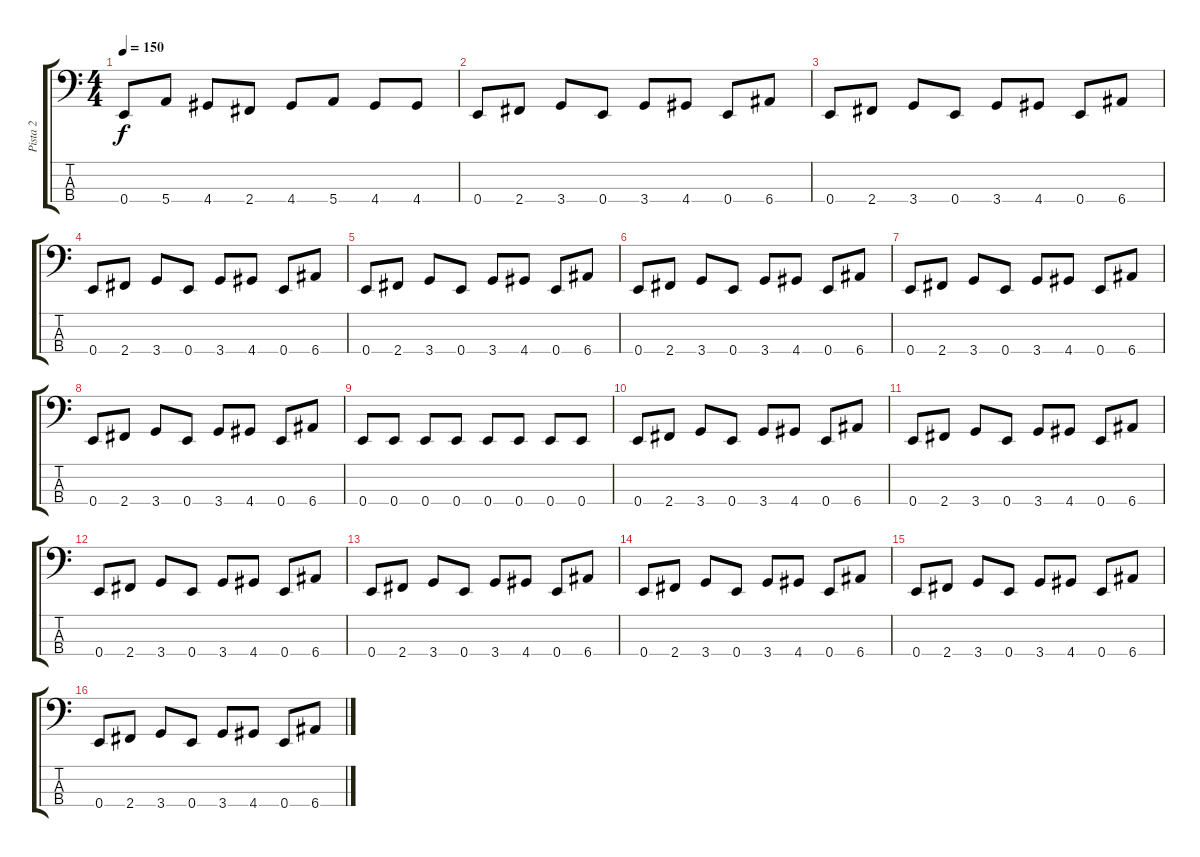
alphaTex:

\track ("Pista 2" "Pista 2") {instrument electricbassfinger}
\staff {score tabs}
\tuning (G2 D2 A1 E1) {hide}
\ts (4 4)
\tempo 150
\clef f4
\ks c
0.4.8{dy f} 5.4.8 4.4.8 2.4.8 4.4.8 5.4.8 4.4.8 4.4.8 |
0.4.8 2.4.8 3.4.8 0.4.8 3.4.8 4.4.8 0.4.8 6.4.8 |
0.4.8 2.4.8 3.4.8 0.4.8 3.4.8 4.4.8 0.4.8 6.4.8 |
0.4.8 2.4.8 3.4.8 0.4.8 3.4.8 4.4.8 0.4.8 6.4.8 |
0.4.8 2.4.8 3.4.8 0.4.8 3.4.8 4.4.8 0.4.8 6.4.8 |
0.4.8 2.4.8 3.4.8 0.4.8 3.4.8 4.4.8 0.4.8 6.4.8 |
0.4.8 2.4.8 3.4.8 0.4.8 3.4.8 4.4.8 0.4.8 6.4.8 |
0.4.8 2.4.8 3.4.8 0.4.8 3.4.8 4.4.8 0.4.8 6.4.8 |
0.4.8 0.4.8 0.4.8 0.4.8 0.4.8 0.4.8 0.4.8 0.4.8 |
0.4.8 2.4.8 3.4.8 0.4.8 3.4.8 4.4.8 0.4.8 6.4.8 |
0.4.8 2.4.8 3.4.8 0.4.8 3.4.8 4.4.8 0.4.8 6.4.8 |
0.4.8 2.4.8 3.4.8 0.4.8 3.4.8 4.4.8 0.4.8 6.4.8 |
0.4.8 2.4.8 3.4.8 0.4.8 3.4.8 4.4.8 0.4.8 6.4.8 |
0.4.8 2.4.8 3.4.8 0.4.8 3.4.8 4.4.8 0.4.8 6.4.8 |
0.4.8 2.4.8 3.4.8 0.4.8 3.4.8 4.4.8 0.4.8 6.4.8 |
0.4.8 2.4.8 3.4.8 0.4.8 3.4.8 4.4.8 0.4.8 6.4.8
